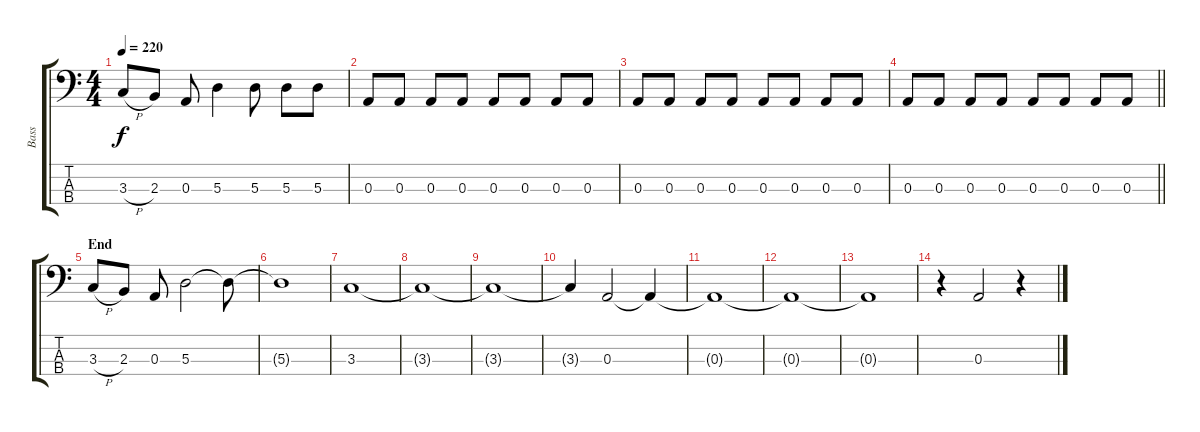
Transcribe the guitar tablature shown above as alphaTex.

\track ("Bass" "Bass") {instrument electricbasspick}
\staff {score tabs}
\tuning (G2 D2 A1 E1) {hide}
\ts (4 4)
\tempo 220
\clef f4
\ks c
3.3{h}.8{dy f} 2.3.8 0.3.8 5.3.4 5.3.8 5.3.8 5.3.8 |
0.3.8 0.3.8 0.3.8 0.3.8 0.3.8 0.3.8 0.3.8 0.3.8 |
0.3.8 0.3.8 0.3.8 0.3.8 0.3.8 0.3.8 0.3.8 0.3.8 |
\barLineRight lightlight
0.3.8 0.3.8 0.3.8 0.3.8 0.3.8 0.3.8 0.3.8 0.3.8 |
\section ("" "End")
3.3{h}.8 2.3.8 0.3.8 5.3.2 5.3{t}.8 |
5.3{t}.1 |
3.3.1 |
3.3{t}.1 |
3.3{t}.1 |
3.3{t}.4 0.3.2 0.3{t}.4 |
0.3{t}.1 |
0.3{t}.1 |
0.3{t}.1 |
r.4 0.3.2 r.4
